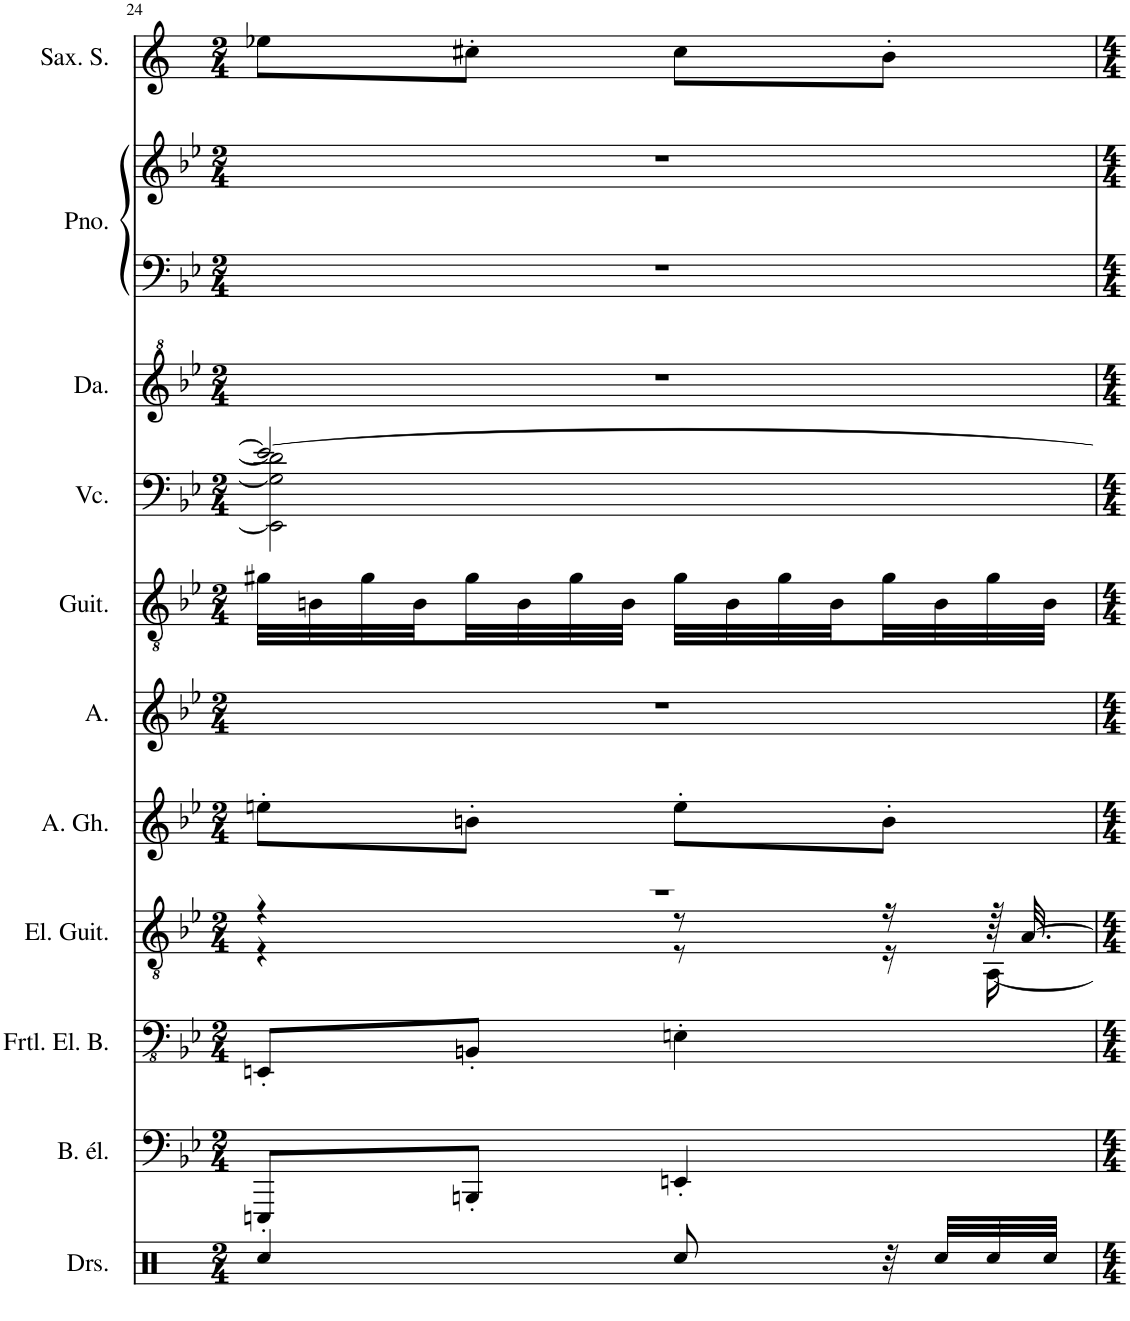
**kern	**kern	**kern	**kern	**kern	**kern	**kern	**kern	**kern	**kern	**kern	**kern
*part11	*part10	*part9	*part8	*part7	*part6	*part5	*part4	*part3	*part2	*part2	*part1
*staff12	*staff11	*staff10	*staff9	*staff8	*staff7	*staff6	*staff5	*staff4	*staff3	*staff2	*staff1
*I"Set de batterie	*I"Basse électrique à 5 cordes	*I"Fretless Electric Bass	*I"Electric Guitar	*I"Alto Gemshorn	*I"Chant Alto	*I"Acoustic Guitar	*I"Violoncello	*I"Danso	*I"Piano	*	*I"Saxophone soprano
*	*I'B. él.	*I'Frtl. El. B.	*I'El. Guit.	*I'A. Gh.	*I'A.	*I'Guit.	*I'Vc.	*I'Da.	*I'Pno.	*	*I'Sax. S.
!!LO:PB:g=z
*clefX	*clefF4	*clefFv4	*clefGv2	*clefG2	*clefG2	*clefGv2	*clefF4	*clefG^2	*clefF4	*clefG2	*clefG2
*	*Trd7c12	*	*	*	*	*	*	*	*	*	*Trd1c2
*k[]	*k[b-e-]	*k[b-e-]	*k[b-e-]	*k[b-e-]	*k[b-e-]	*k[b-e-]	*k[b-e-]	*k[b-e-]	*k[b-e-]	*k[b-e-]	*k[]
*M2/4	*M2/4	*M2/4	*M2/4	*M2/4	*M2/4	*M2/4	*M2/4	*M2/4	*M2/4	*M2/4	*M2/4
=24	=24	=24	=24	=24	=24	=24	=24	=24	=24	=24	=24
*	*	*	*^	*	*	*	*^	*	*	*	*
*	*	*	*	*^	*	*	*	*	*	*	*	*	*
4Rcc/	8EEEn'/L	8EEEn'/L	2r	4r	4r	8een'\L	2r	32g#X\LLL	2e/_	2EE\] 2G#\] 2d\]	2r	2r	2r	8ee-X\L
.	.	.	.	.	.	.	.	32Bn\	.	.	.	.	.	.
.	.	.	.	.	.	.	.	32g#\	.	.	.	.	.	.
.	.	.	.	.	.	.	.	32B\	.	.	.	.	.	.
.	8BBBn'/J	8BBBn'/J	.	.	.	8bn'\J	.	32g#\	.	.	.	.	.	8cc#X'\J
.	.	.	.	.	.	.	.	32B\	.	.	.	.	.	.
.	.	.	.	.	.	.	.	32g#\	.	.	.	.	.	.
.	.	.	.	.	.	.	.	32B\JJJ	.	.	.	.	.	.
8Rcc/	4EEn'/	4EEn'\	.	8r	8r	8ee'\L	.	32g#\LLL	.	.	.	.	.	8cc#\L
.	.	.	.	.	.	.	.	32B\	.	.	.	.	.	.
.	.	.	.	.	.	.	.	32g#\	.	.	.	.	.	.
.	.	.	.	.	.	.	.	32B\	.	.	.	.	.	.
32r	.	.	.	16r	16r	8b'\J	.	32g#\	.	.	.	.	.	8b'\J
32Rcc/LLL	.	.	.	.	.	.	.	32B\	.	.	.	.	.	.
32Rcc/	.	.	.	64r	[16AA\	.	.	32g#\	.	.	.	.	.	.
.	.	.	.	[32.A/	.	.	.	.	.	.	.	.	.	.
32Rcc/JJJ	.	.	.	.	.	.	.	32B\JJJ	.	.	.	.	.	.
*	*	*	*v	*v	*v	*	*	*	*v	*v	*	*	*	*
=	=	=	=	=	=	=	=	=	=	=	=
*-	*-	*-	*-	*-	*-	*-	*-	*-	*-	*-	*-
